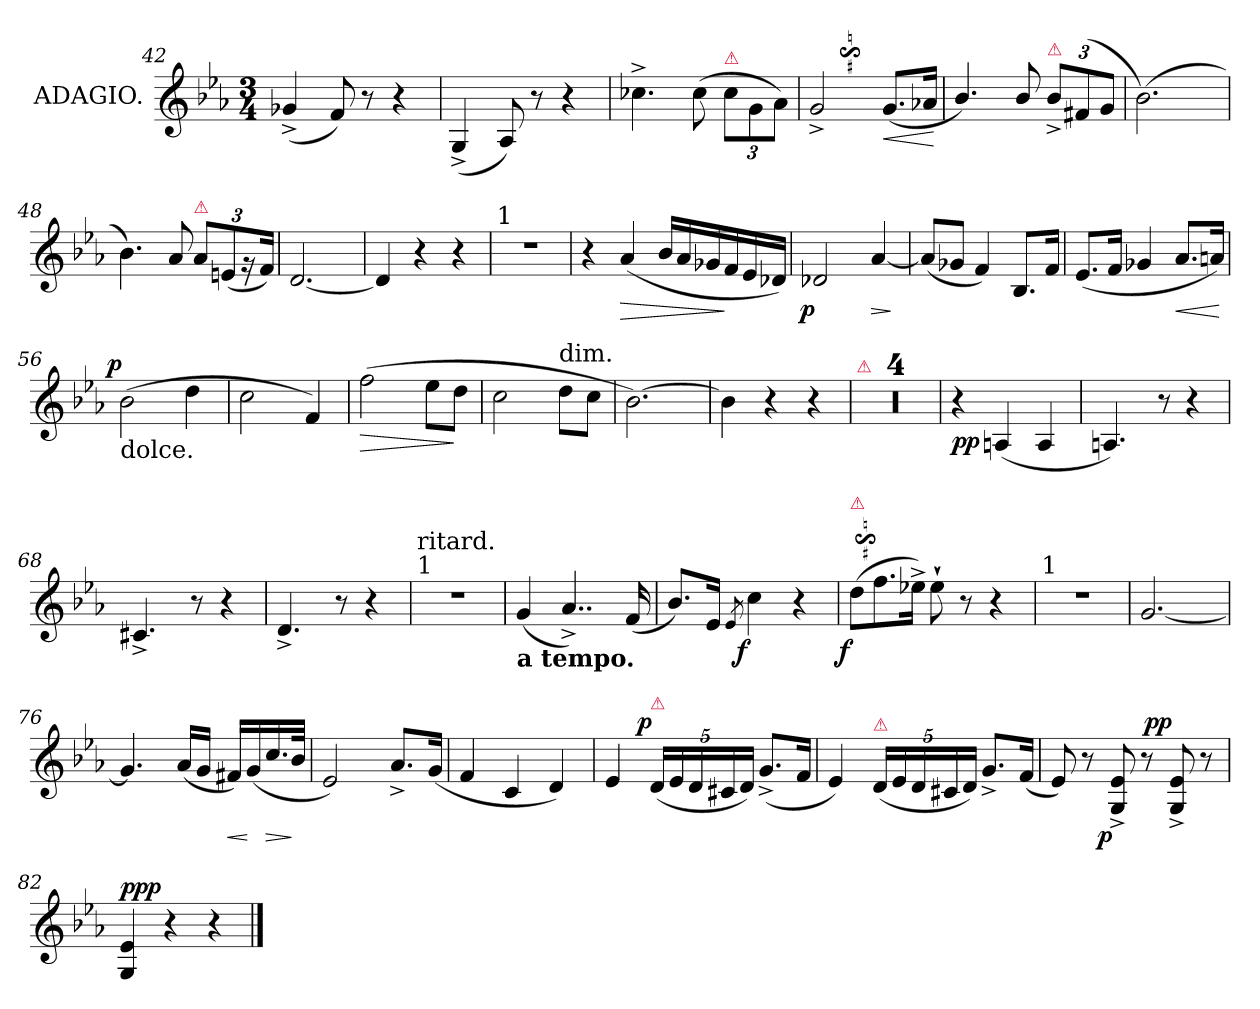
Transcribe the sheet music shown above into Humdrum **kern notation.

**kern	**dynam
*part1	*part1
*staff1	*staff1
*I" ADAGIO.	*
*clefG2	*
*k[b-e-a-]	*
*E-:	*
*M3/4	*
=42	=42
(<4g-X^<	.
8f)	.
8r	.
4r	.
=43	=43
(4G^>	.
8A-)	.
8r	.
4r	.
=44	=44
4.cc-X^<	.
(>8cc-	.
!LO:TX:a:color=crimson:t=⚠	!
12cc-\L	.
12g\	.
12a-\J)	.
=45	=45
2g$sS^<	.
!	!LO:HP:b
(<8.gL	<
16a-Jk	.
.	[
=46	=46
4.b-/)	.
8b-/	.
!LO:TX:a:color=crimson:t=⚠	!
12b-^<L	.
(<12f#X	.
12gJ	.
=47	=47
(2.b-)	.
=48	=48
4.b-)	.
8a-	.
!LO:TX:a:color=crimson:t=⚠	!
12a-L	.
(<12en	.
24rg	.
24fJk)	.
=49	=49
[2.d	.
=50	=50
4d]	.
4r	.
4r	.
=51	=51
!LO:TX:a:t=1	!
2.rdd	.
=52	=52
4r	.
!	!LO:HP:b
(<4a-	>
*Xtuplet	*
24b-LL	.
24a-	.
24g-X	.
24f	]
24e-	.
24d-XJJ)	.
=53	=53
!	!LO:DY:rj
2d-X	p
!	!LO:HP:b
[4a-	>
.	]
=54	=54
(<8a-L]	.
8g-XJ	.
4f)	.
8.B-L	.
16fJk	.
=55	=55
(<8.e-L	.
16fJk	.
4g-X	.
!	!LO:HP:b
8.a-L	<
16anJk)	.
.	[
=56	=56
!LO:TX:b:t=dolce.	!
!	!LO:DY:a:rj
(>2b-	p
4dd	.
=57	=57
2cc	.
4f)	.
=58	=58
!	!LO:HP:b
(>2ff	>
8ee-L	.
8ddJ	]
=59	=59
2cc	.
!LO:TX:t=dim.	!
8ddL	.
8ccJ	.
=60	=60
[2.b-)	.
=61	=61
4b-]	.
4r	.
4r	.
=62	=62
!LO:TX:a:color=crimson:t=⚠	!
2.rdd	.
=63	=63
2.rdd	.
=64	=64
2.rdd	.
=65	=65
2.rdd	.
=66	=66
4r	pp
(<4An	.
4A	.
=67	=67
4.An)	.
8r	.
4r	.
=68	=68
4.c#X^<	.
8r	.
4r	.
=69	=69
4.d^<	.
8r	.
4r	.
=70	=70
!LO:TX:a:t=1	!
!LO:TX:a:t=ritard.	!
2.rdd	.
=71	=71
!LO:TX:b:B:t=a tempo.	!
(<4g	.
4..a-^<)	.
(<16f	.
=72	=72
8.b-L)	.
16e-Jk	.
8qe-/	.
!	!LO:DY:rj
4cc	f
4r	.
=73	=73
!LO:TX:a:color=crimson:t=⚠	!
!	!LO:DY:rj
(12dd$sSL	f
12.ff	.
24ee-^<Jk)	.
8ee-`>	.
8r	.
4r	.
=74	=74
!LO:TX:a:t=1	!
2.rdd	.
=75	=75
[2.g	.
=76	=76
4.g]	.
(<16a-LL	.
16gJJ	.
!	!LO:HP:b
16f#XLL)	<
(<16g	[
!	!LO:HP:b
16.cc	>
32b-JJk	]
=77	=77
2e-)	.
8.a-^<L	.
(<16gJk	.
=78	=78
4f	.
4c	.
4d)	.
=79	=79
4e-	.
*tuplet	*
!LO:TX:a:color=crimson:t=⚠	!
!	!LO:DY:a:rj
(<20dLL	p
20e-	.
20d	.
20c#X	.
20dJJ)	.
(<8.g^<L	.
16fJk	.
=80	=80
4e-)	.
!LO:TX:a:color=crimson:t=⚠	!
(<20dLL	.
20e-	.
20d	.
20c#X	.
20dJJ)	.
8.g^<L	.
(<16fJk	.
=81	=81
8e-)	.
8r	.
!	!LO:DY:rj
8G^> 8e-^>	p
8r	.
!	!LO:DY:a:rj
8G^> 8e-^>	pp
8r	.
=82	=82
!	!LO:DY:a
4G 4e-	ppp
4r	.
4r	.
==	==
*-	*-
